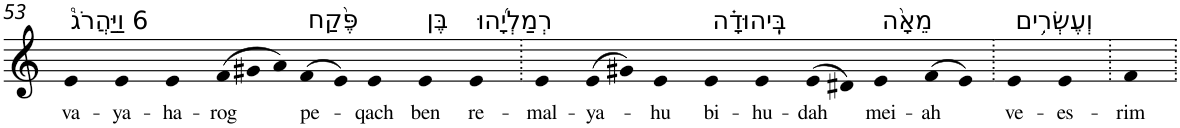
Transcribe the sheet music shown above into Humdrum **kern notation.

**kern	**text
*part1	*part1
*staff1	*staff1
*I"Piano	*
*I'Pno	*
!!LO:PB:g=z
*clefG2	*
*k[]	*
=53	=53
!LO:TX:a:t=6 וַיַּהֲרֹג֩	!
!	!LO:LY:b
4e	va-
!	!LO:LY:b
4e	-ya-
!	!LO:LY:b
4e	-ha-
*Xtuplet	*
!	!LO:LY:b
(>12f	-rog
12g#X	.
12a)	.
!LO:TX:a:t=פֶּ֨קַח	!
!	!LO:LY:b
(>8f	pe-
8e)	.
!	!LO:LY:b
4e	-qach
!LO:TX:a:t=בֶּן	!
!	!LO:LY:b
4e	ben
!LO:TX:a:t=רְמַלְיָ֜הוּ	!
!	!LO:LY:b
4e	re-
=54.	=54.
!	!LO:LY:b
4e	-mal-
!	!LO:LY:b
(>8e	-ya-
8g#X)	.
!	!LO:LY:b
4e	-hu
!LO:TX:a:t=בִּֽיהוּדָ֗ה	!
!	!LO:LY:b
4e	bi-
!	!LO:LY:b
4e	-hu-
!	!LO:LY:b
(>8e	-dah
8d#X)	.
!LO:TX:a:t=מֵאָ֨ה	!
!	!LO:LY:b
4e	mei-
!	!LO:LY:b
(>8f	-ah
8e)	.
=55.	=55.
!LO:TX:a:t=וְעֶשְׂרִ֥ים	!
!	!LO:LY:b
4e	ve-
!	!LO:LY:b
4e	-es-
=56.	=56.
!	!LO:LY:b
4f	-rim
=.	=.
*-	*-
